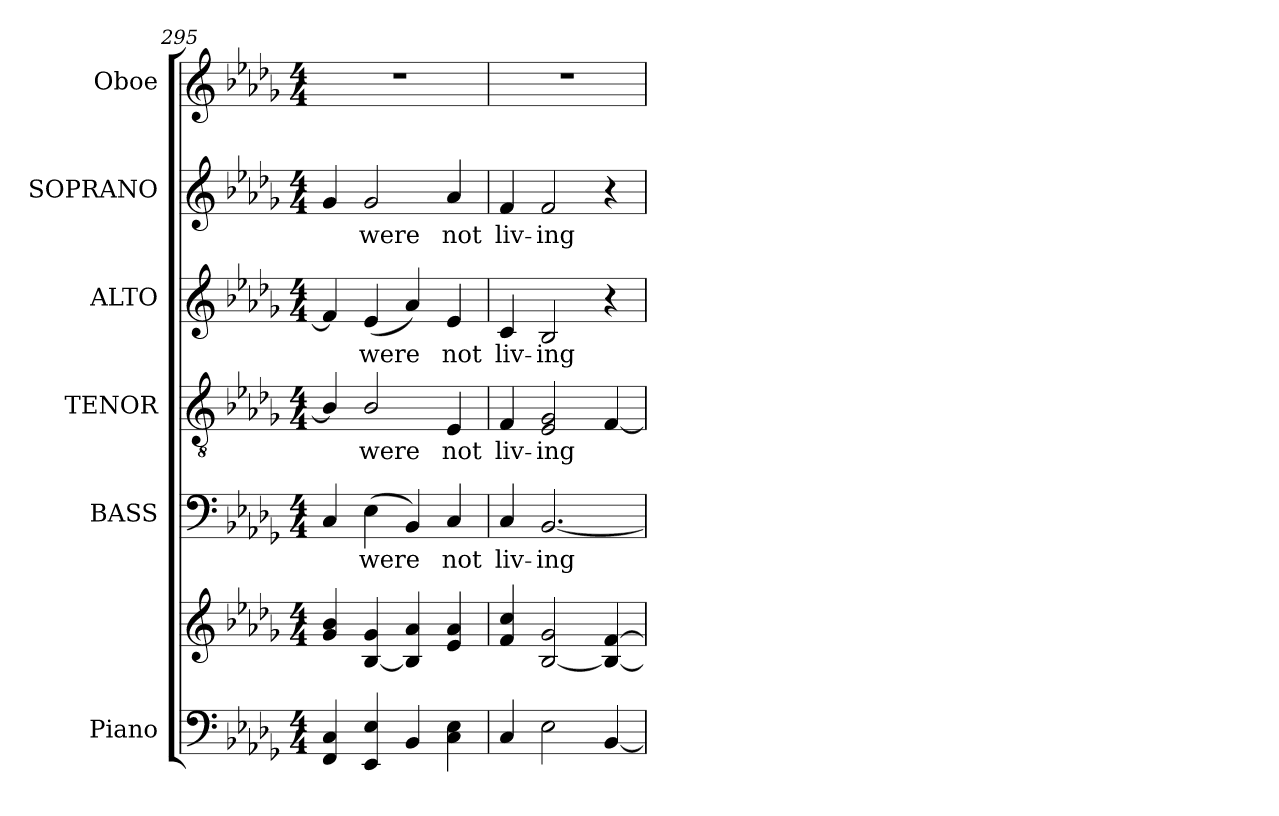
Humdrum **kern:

**kern	**kern	**kern	**text	**kern	**text	**kern	**text	**kern	**text	**kern
*part6	*part6	*part5	*part5	*part4	*part4	*part3	*part3	*part2	*part2	*part1
*staff7	*staff6	*staff5	*staff5	*staff4	*staff4	*staff3	*staff3	*staff2	*staff2	*staff1
*I"Piano	*	*I"BASS	*	*I"TENOR	*	*I"ALTO	*	*I"SOPRANO	*	*I"Oboe
*I'Pno.	*	*I'B.	*	*I'T.	*	*I'A.	*	*I'S.	*	*I'Ob.
*clefF4	*clefG2	*clefF4	*	*clefGv2	*	*clefG2	*	*clefG2	*	*clefG2
*	*	*	*	*ITrd7c12	*	*	*	*	*	*
*k[b-e-a-d-g-]	*k[b-e-a-d-g-]	*k[b-e-a-d-g-]	*	*k[b-e-a-d-g-]	*	*k[b-e-a-d-g-]	*	*k[b-e-a-d-g-]	*	*k[b-e-a-d-g-]
*D-:	*D-:	*D-:	*	*D-:	*	*D-:	*	*D-:	*	*D-:
*M4/4	*M4/4	*M4/4	*	*M4/4	*	*M4/4	*	*M4/4	*	*M4/4
=295	=295	=295	=295	=295	=295	=295	=295	=295	=295	=295
4FFi/ 4Ci	4g-i/ 4b-i	4Ci/	.	4BB-i/]	.	4fi/]	.	4g-i/	.	1r
!	!	!	!LO:LY:b:color=#000000	!	!	!	!	!	!	!
!	!	!	!	!	!LO:LY:b:color=#000000	!	!	!	!	!
!	!	!	!	!	!	!	!LO:LY:b:color=#000000	!	!	!
!	!	!	!	!	!	!	!	!	!LO:LY:b:color=#000000	!
4EE-i/ 4E-i	[4B-i/ 4g-i	(4E-i\	were	2BB-i/	were	(4e-i/	were	2g-i/	were	.
4BB-i/	4B-i/] 4a-i	4BB-i/)	.	.	.	4a-i/)	.	.	.	.
!	!	!	!LO:LY:b:color=#000000	!	!	!	!	!	!	!
!	!	!	!	!	!LO:LY:b:color=#000000	!	!	!	!	!
!	!	!	!	!	!	!	!LO:LY:b:color=#000000	!	!	!
!	!	!	!	!	!	!	!	!	!LO:LY:b:color=#000000	!
4Ci\ 4E-i	4e-i/ 4a-i	4Ci/	not	4EE-i/	not	4e-i/	not	4a-i/	not	.
=296	=296	=296	=296	=296	=296	=296	=296	=296	=296	=296
!	!	!	!LO:LY:b:color=#000000	!	!	!	!	!	!	!
!	!	!	!	!	!LO:LY:b:color=#000000	!	!	!	!	!
!	!	!	!	!	!	!	!LO:LY:b:color=#000000	!	!	!
!	!	!	!	!	!	!	!	!	!LO:LY:b:color=#000000	!
4Ci/	4fi/ 4cci	4Ci/	liv-	4FFi/	liv-	4ci/	liv-	4fi/	liv-	1r
!	!	!	!LO:LY:b:color=#000000	!	!	!	!	!	!	!
!	!	!	!	!	!LO:LY:b:color=#000000	!	!	!	!	!
!	!	!	!	!	!	!	!LO:LY:b:color=#000000	!	!	!
!	!	!	!	!	!	!	!	!	!LO:LY:b:color=#000000	!
2E-i\	[2B-i/ 2g-i	[2.BB-i/	-ing	2EE-i/ 2GG-i	-ing	2B-i/	-ing	2fi/	-ing	.
[4BB-i/	4B-i/_ [4fi	.	.	[4FFi/	.	4r	.	4r	.	.
=	=	=	=	=	=	=	=	=	=	=
*-	*-	*-	*-	*-	*-	*-	*-	*-	*-	*-
